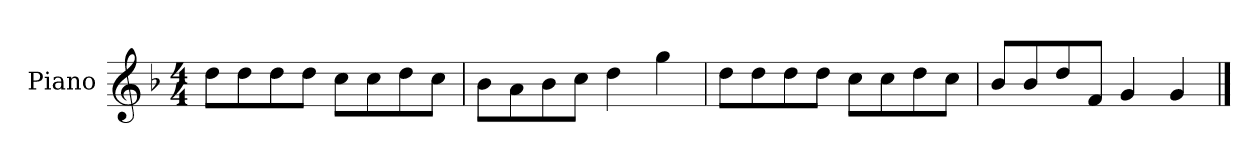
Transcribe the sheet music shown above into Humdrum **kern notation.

**kern
*part1
*staff1
*I"Piano
*I'P-no
*clefG2
*k[b-]
*M4/4
*MM90
=1
8dd\L
8dd\
8dd\
8dd\J
8cc\L
8cc\
8dd\
8cc\J
=2
8b-\L
8a\
8b-\
8cc\J
4dd\
4gg\
=3
8dd\L
8dd\
8dd\
8dd\J
8cc\L
8cc\
8dd\
8cc\J
=4
8b-/L
8b-/
8dd/
8f/J
4g/
4g/
==
*-
